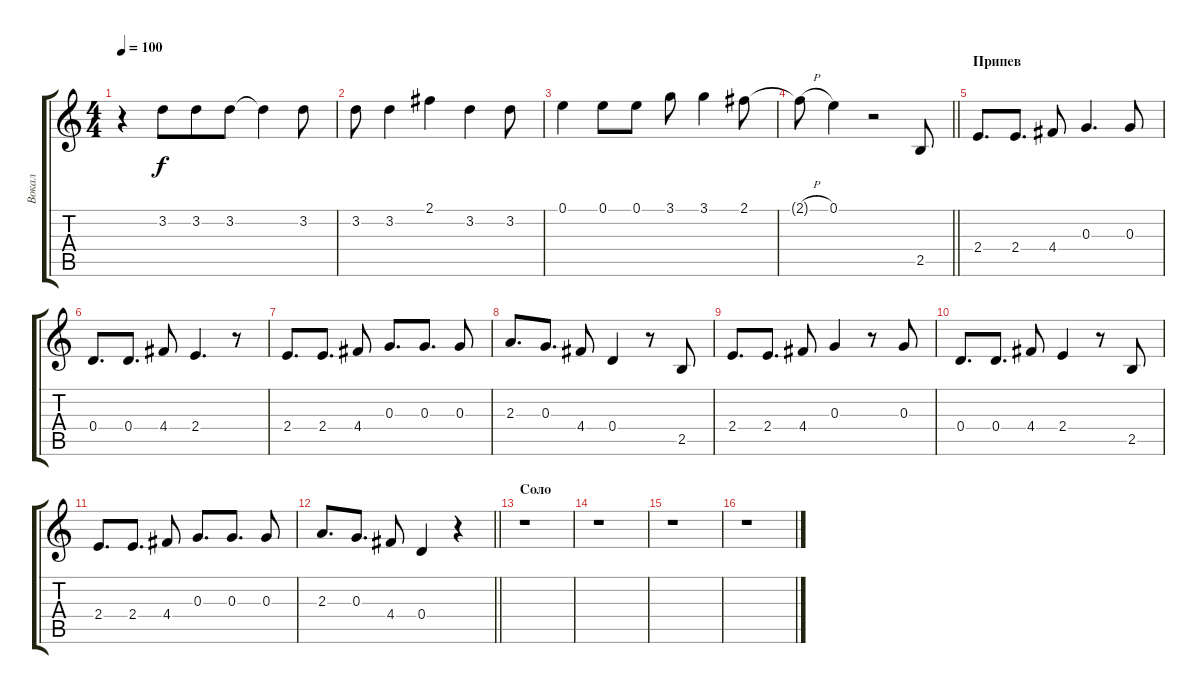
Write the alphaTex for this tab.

\track ("Вокал" "Вокал") {instrument acousticguitarsteel}
\staff {score tabs}
\tuning (E4 B3 G3 D3 A2 E2) {hide}
\ts (4 4)
\tempo 100
\clef g2
\ks c
r.4{dy f} 3.2.8 3.2.8{beam merge} 3.2.8 3.2{t}.4 3.2.8 |
3.2.8 3.2.4 2.1.4 3.2.4 3.2.8 |
0.1.4 0.1.8 0.1.8 3.1.8 3.1.4 2.1.8 |
\barLineRight lightlight
2.1{h t}.8 0.1.4 r.2 2.5.8 |
\section ("" "Припев")
2.4.8{d} 2.4.8{d} 4.4.8 0.3.4{d} 0.3.8 |
0.4.8{d} 0.4.8{d} 4.4.8 2.4.4{d} r.8 |
2.4.8{d} 2.4.8{d} 4.4.8 0.3.8{d} 0.3.8{d} 0.3.8 |
2.3.8{d} 0.3.8{d} 4.4.8 0.4.4 r.8 2.5.8 |
2.4.8{d} 2.4.8{d} 4.4.8 0.3.4 r.8 0.3.8 |
0.4.8{d} 0.4.8{d} 4.4.8 2.4.4 r.8 2.5.8 |
2.4.8{d} 2.4.8{d} 4.4.8 0.3.8{d} 0.3.8{d} 0.3.8 |
\barLineRight lightlight
2.3.8{d} 0.3.8{d} 4.4.8 0.4.4 r.4 |
\section ("" "Соло")
r.1 |
r.1 |
r.1 |
r.1
